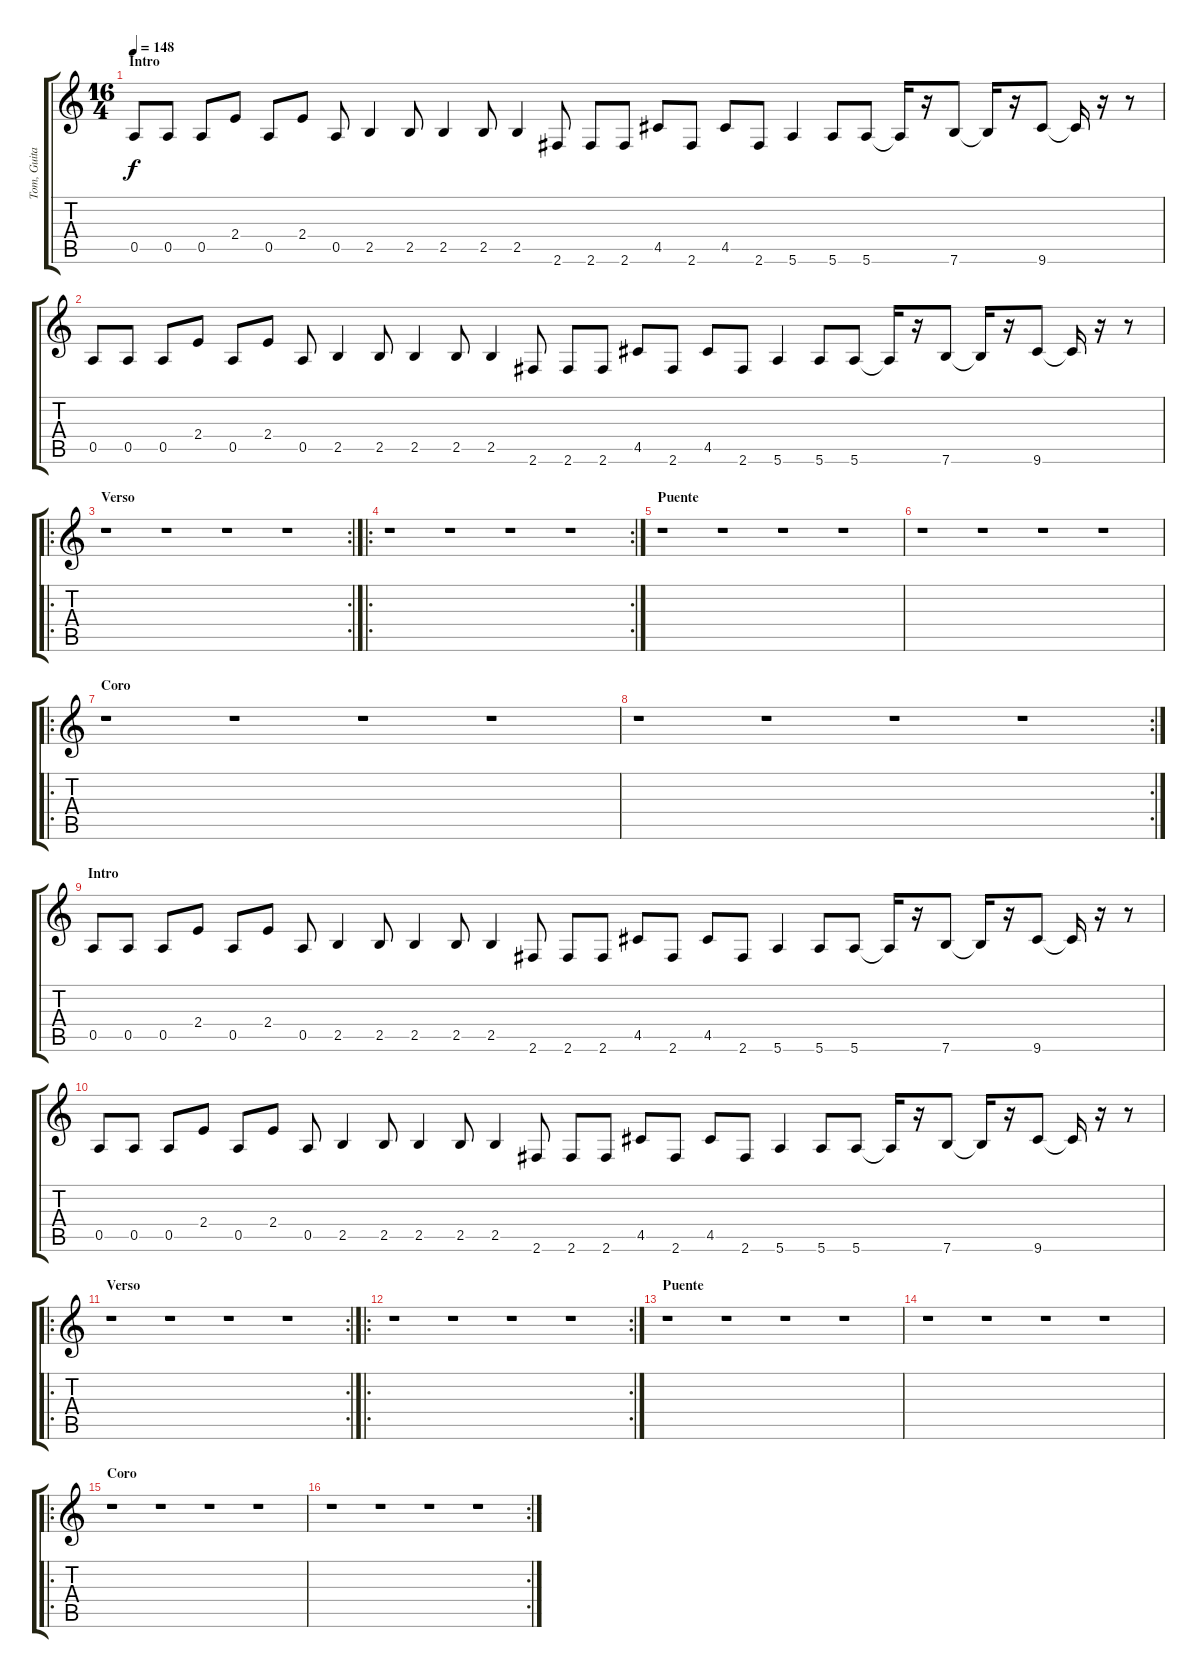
\track ("Tom, Guitarra Acústica" "Tom, Guita") {instrument acousticguitarnylon}
\staff {score tabs}
\tuning (E4 B3 G3 D3 A2 E2) {hide}
\ts (16 4)
\section ("" "Intro")
\tempo 148
\clef g2
\ks c
0.5.8{dy f instrument acousticguitarnylon} 0.5.8 0.5.8 2.4.8 0.5.8 2.4.8 0.5.8 2.5.4 2.5.8 2.5.4 2.5.8 2.5.4 2.6.8 2.6.8 2.6.8 4.5.8 2.6.8 4.5.8 2.6.8 5.6.4 5.6.8 5.6.8 5.6{t}.16 r.16 7.6.8 7.6{t}.16 r.16 9.6.8 9.6{t}.16 r.16 r.8 |
0.5.8 0.5.8 0.5.8 2.4.8 0.5.8 2.4.8 0.5.8 2.5.4 2.5.8 2.5.4 2.5.8 2.5.4 2.6.8 2.6.8 2.6.8 4.5.8 2.6.8 4.5.8 2.6.8 5.6.4 5.6.8 5.6.8 5.6{t}.16 r.16 7.6.8 7.6{t}.16 r.16 9.6.8 9.6{t}.16 r.16 r.8 |
\ro
\rc 2
\section ("" "Verso")
r.1 r.1 r.1 r.1 |
\ro
\rc 2
r.1 r.1 r.1 r.1 |
\section ("" "Puente")
r.1 r.1 r.1 r.1 |
r.1 r.1 r.1 r.1 |
\ro
\section ("" "Coro")
r.1 r.1 r.1 r.1 |
\rc 2
r.1 r.1 r.1 r.1 |
\section ("" "Intro")
0.5.8 0.5.8 0.5.8 2.4.8 0.5.8 2.4.8 0.5.8 2.5.4 2.5.8 2.5.4 2.5.8 2.5.4 2.6.8 2.6.8 2.6.8 4.5.8 2.6.8 4.5.8 2.6.8 5.6.4 5.6.8 5.6.8 5.6{t}.16 r.16 7.6.8 7.6{t}.16 r.16 9.6.8 9.6{t}.16 r.16 r.8 |
0.5.8 0.5.8 0.5.8 2.4.8 0.5.8 2.4.8 0.5.8 2.5.4 2.5.8 2.5.4 2.5.8 2.5.4 2.6.8 2.6.8 2.6.8 4.5.8 2.6.8 4.5.8 2.6.8 5.6.4 5.6.8 5.6.8 5.6{t}.16 r.16 7.6.8 7.6{t}.16 r.16 9.6.8 9.6{t}.16 r.16 r.8 |
\ro
\rc 2
\section ("" "Verso")
r.1 r.1 r.1 r.1 |
\ro
\rc 2
r.1 r.1 r.1 r.1 |
\section ("" "Puente")
r.1 r.1 r.1 r.1 |
r.1 r.1 r.1 r.1 |
\ro
\section ("" "Coro")
r.1 r.1 r.1 r.1 |
\rc 2
r.1 r.1 r.1 r.1
